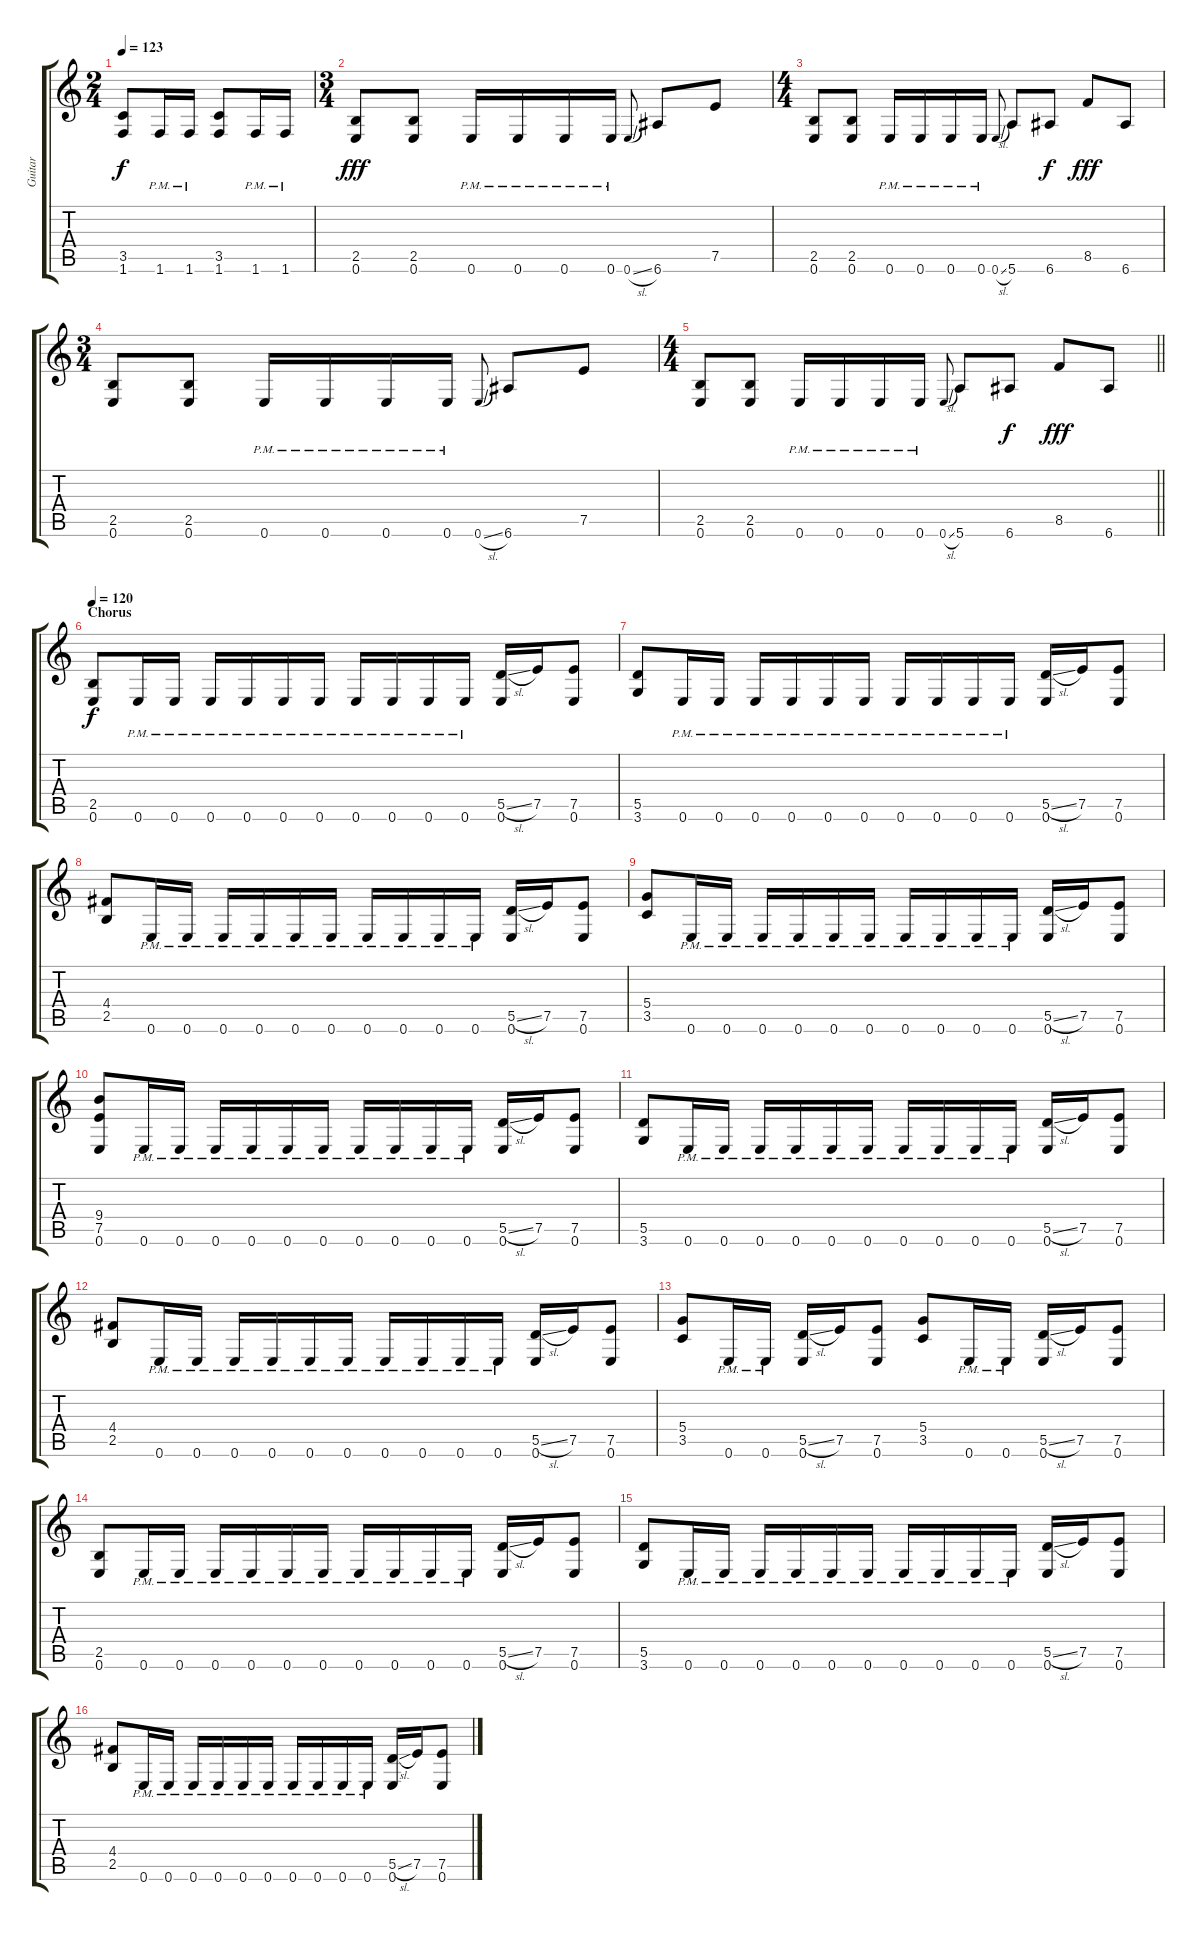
\track ("Guitar" "Guitar") {instrument distortionguitar}
\staff {score tabs}
\tuning (E4 B3 G3 D3 A2 E2) {hide}
\ts (2 4)
\tempo 123
\clef g2
\ks c
(3.5 1.6).8{dy f} 1.6{pm}.16 1.6{pm}.16 (3.5 1.6).8 1.6{pm}.16 1.6{pm}.16 |
\ts (3 4)
(2.5 0.6).8{dy fff} (2.5 0.6).8 0.6{pm}.16 0.6{pm}.16 0.6{pm}.16 0.6{pm}.16 0.6{sl}.8{gr onbeat} 6.6.8 7.5.8 |
\ts (4 4)
(2.5 0.6).8 (2.5 0.6).8 0.6{pm}.16 0.6{pm}.16 0.6{pm}.16 0.6{pm}.16 0.6{sl}.8{gr onbeat} 5.6.8 6.6.8{dy f} 8.5.8{dy fff} 6.6.8 |
\ts (3 4)
(2.5 0.6).8 (2.5 0.6).8 0.6{pm}.16 0.6{pm}.16 0.6{pm}.16 0.6{pm}.16 0.6{sl}.8{gr onbeat} 6.6.8 7.5.8 |
\ts (4 4)
\barLineRight lightlight
(2.5 0.6).8 (2.5 0.6).8 0.6{pm}.16 0.6{pm}.16 0.6{pm}.16 0.6{pm}.16 0.6{sl}.8{gr onbeat} 5.6.8 6.6.8{dy f} 8.5.8{dy fff} 6.6.8 |
\section ("" "Chorus")
\tempo 120
(2.5 0.6).8{dy f} 0.6{pm}.16 0.6{pm}.16 0.6{pm}.16 0.6{pm}.16 0.6{pm}.16 0.6{pm}.16 0.6{pm}.16 0.6{pm}.16 0.6{pm}.16 0.6{pm}.16 (5.5{sl} 0.6).16 7.5.16 (7.5 0.6).8 |
(5.5 3.6).8 0.6{pm}.16 0.6{pm}.16 0.6{pm}.16 0.6{pm}.16 0.6{pm}.16 0.6{pm}.16 0.6{pm}.16 0.6{pm}.16 0.6{pm}.16 0.6{pm}.16 (5.5{sl} 0.6).16 7.5.16 (7.5 0.6).8 |
(4.4 2.5).8 0.6{pm}.16 0.6{pm}.16 0.6{pm}.16 0.6{pm}.16 0.6{pm}.16 0.6{pm}.16 0.6{pm}.16 0.6{pm}.16 0.6{pm}.16 0.6{pm}.16 (5.5{sl} 0.6).16 7.5.16 (7.5 0.6).8 |
(5.4 3.5).8 0.6{pm}.16 0.6{pm}.16 0.6{pm}.16 0.6{pm}.16 0.6{pm}.16 0.6{pm}.16 0.6{pm}.16 0.6{pm}.16 0.6{pm}.16 0.6{pm}.16 (5.5{sl} 0.6).16 7.5.16 (7.5 0.6).8 |
(9.4 7.5 0.6).8 0.6{pm}.16 0.6{pm}.16 0.6{pm}.16 0.6{pm}.16 0.6{pm}.16 0.6{pm}.16 0.6{pm}.16 0.6{pm}.16 0.6{pm}.16 0.6{pm}.16 (5.5{sl} 0.6).16 7.5.16 (7.5 0.6).8 |
(5.5 3.6).8 0.6{pm}.16 0.6{pm}.16 0.6{pm}.16 0.6{pm}.16 0.6{pm}.16 0.6{pm}.16 0.6{pm}.16 0.6{pm}.16 0.6{pm}.16 0.6{pm}.16 (5.5{sl} 0.6).16 7.5.16 (7.5 0.6).8 |
(4.4 2.5).8 0.6{pm}.16 0.6{pm}.16 0.6{pm}.16 0.6{pm}.16 0.6{pm}.16 0.6{pm}.16 0.6{pm}.16 0.6{pm}.16 0.6{pm}.16 0.6{pm}.16 (5.5{sl} 0.6).16 7.5.16 (7.5 0.6).8 |
(5.4 3.5).8 0.6{pm}.16 0.6{pm}.16 (5.5{sl} 0.6).16 7.5.16 (7.5 0.6).8 (5.4 3.5).8 0.6{pm}.16 0.6{pm}.16 (5.5{sl} 0.6).16 7.5.16 (7.5 0.6).8 |
(2.5 0.6).8 0.6{pm}.16 0.6{pm}.16 0.6{pm}.16 0.6{pm}.16 0.6{pm}.16 0.6{pm}.16 0.6{pm}.16 0.6{pm}.16 0.6{pm}.16 0.6{pm}.16 (5.5{sl} 0.6).16 7.5.16 (7.5 0.6).8 |
(5.5 3.6).8 0.6{pm}.16 0.6{pm}.16 0.6{pm}.16 0.6{pm}.16 0.6{pm}.16 0.6{pm}.16 0.6{pm}.16 0.6{pm}.16 0.6{pm}.16 0.6{pm}.16 (5.5{sl} 0.6).16 7.5.16 (7.5 0.6).8 |
(4.4 2.5).8 0.6{pm}.16 0.6{pm}.16 0.6{pm}.16 0.6{pm}.16 0.6{pm}.16 0.6{pm}.16 0.6{pm}.16 0.6{pm}.16 0.6{pm}.16 0.6{pm}.16 (5.5{sl} 0.6).16 7.5.16 (7.5 0.6).8
